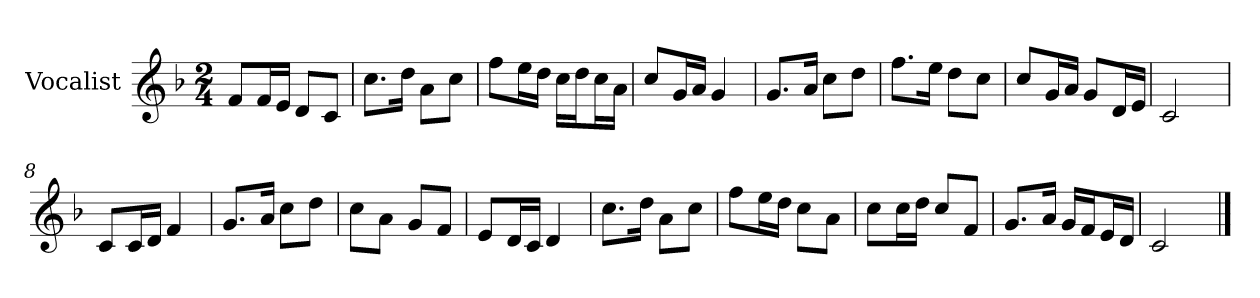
**kern
*part1
*staff1
*I"Vocalist
*k[b-]
*F:
*M2/4
=
8fL
16fL
16eJJ
8dL
8cJ
=1
8.ccL
16ddJk
8aL
8ccJ
=2
8ffL
16eeL
16ddJJ
16ccLL
16ddJ
16ccL
16aJJ
=3
8ccL
16gL
16aJJ
4g
=4
8.gL
16aJk
8ccL
8ddJ
=5
8.ffL
16eeJk
8ddL
8ccJ
=6
8ccL
16gL
16aJJ
8gL
16dL
16eJJ
=7
2c
=8
8cL
16cL
16dJJ
4f
=9
8.gL
16aJk
8ccL
8ddJ
=10
8ccL
8aJ
8gL
8fJ
=11
8eL
16dL
16cJJ
4d
=12
8.ccL
16ddJk
8aL
8ccJ
=13
8ffL
16eeL
16ddJJ
8ccL
8aJ
=14
8ccL
16ccL
16ddJJ
8ccL
8fJ
=15
8.gL
16aJk
16gLL
16fJ
16eL
16dJJ
=16
2c
==
*-
